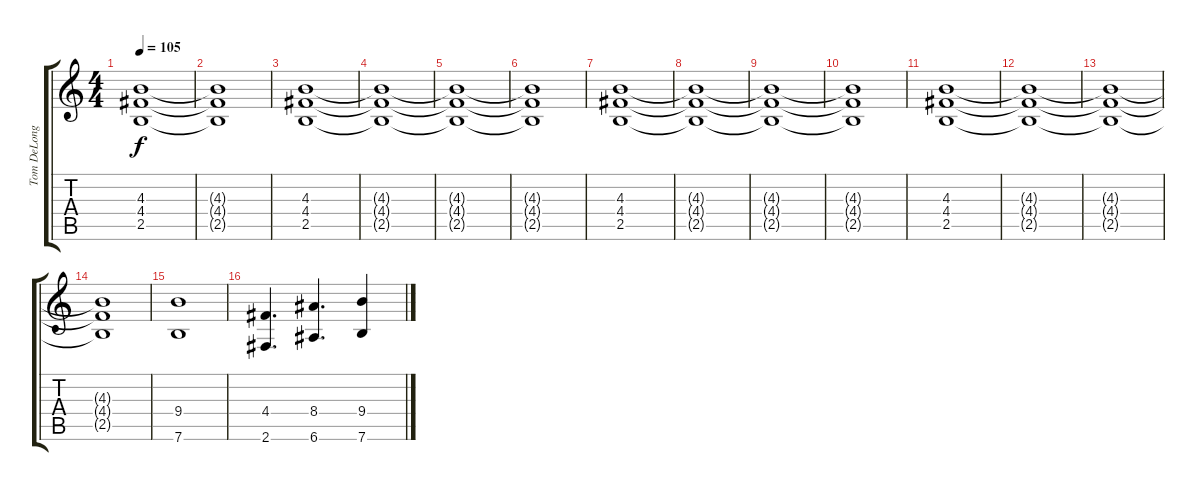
\track ("Tom DeLonge (1st Guitar)" "Tom DeLong") {instrument overdrivenguitar}
\staff {score tabs}
\tuning (E4 B3 G3 D3 A2 E2) {hide}
\ts (4 4)
\tempo 105
\clef g2
\ks c
(4.3{t} 4.4{t} 2.5{t}).1{dy f} |
(4.3{t} 4.4{t} 2.5{t}).1 |
(4.3 4.4 2.5).1 |
(4.3{t} 4.4{t} 2.5{t}).1 |
(4.3{t} 4.4{t} 2.5{t}).1 |
(4.3{t} 4.4{t} 2.5{t}).1 |
(4.3 4.4 2.5).1 |
(4.3{t} 4.4{t} 2.5{t}).1 |
(4.3{t} 4.4{t} 2.5{t}).1 |
(4.3{t} 4.4{t} 2.5{t}).1 |
(4.3 4.4 2.5).1 |
(4.3{t} 4.4{t} 2.5{t}).1 |
(4.3{t} 4.4{t} 2.5{t}).1 |
(4.3{t} 4.4{t} 2.5{t}).1 |
(9.4 7.6).1 |
(4.4 2.6).4{d} (8.4 6.6).4{d} (9.4 7.6).4
